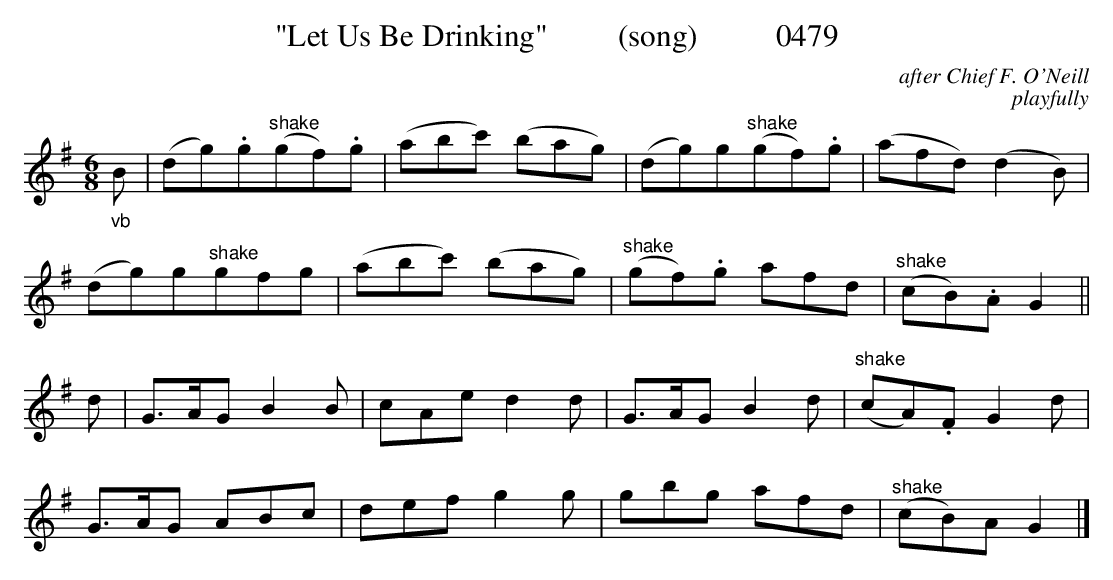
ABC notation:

X:1
T:"Let Us Be Drinking"         (song)          0479
C:after Chief F. O'Neill
C:playfully
M:6/8
L:1/8
K:G
"_vb"B|(dg).g"^shake"(gf).g|(abc') (bag)|(dg)g"^shake"(gf).g|(afd) (d2B)|
(dg)g"^shake"gfg|(abc') (bag)|"^shake"(gf).g afd|"^shake"(cB).A G2||
d|G3/2A/2G B2B|cAe d2d|G3/2A/2G B2d|"^shake"(cA).F G2d|
G3/2A/2G ABc|def g2g|gbg afd|"^shake"(cB)A G2|]
